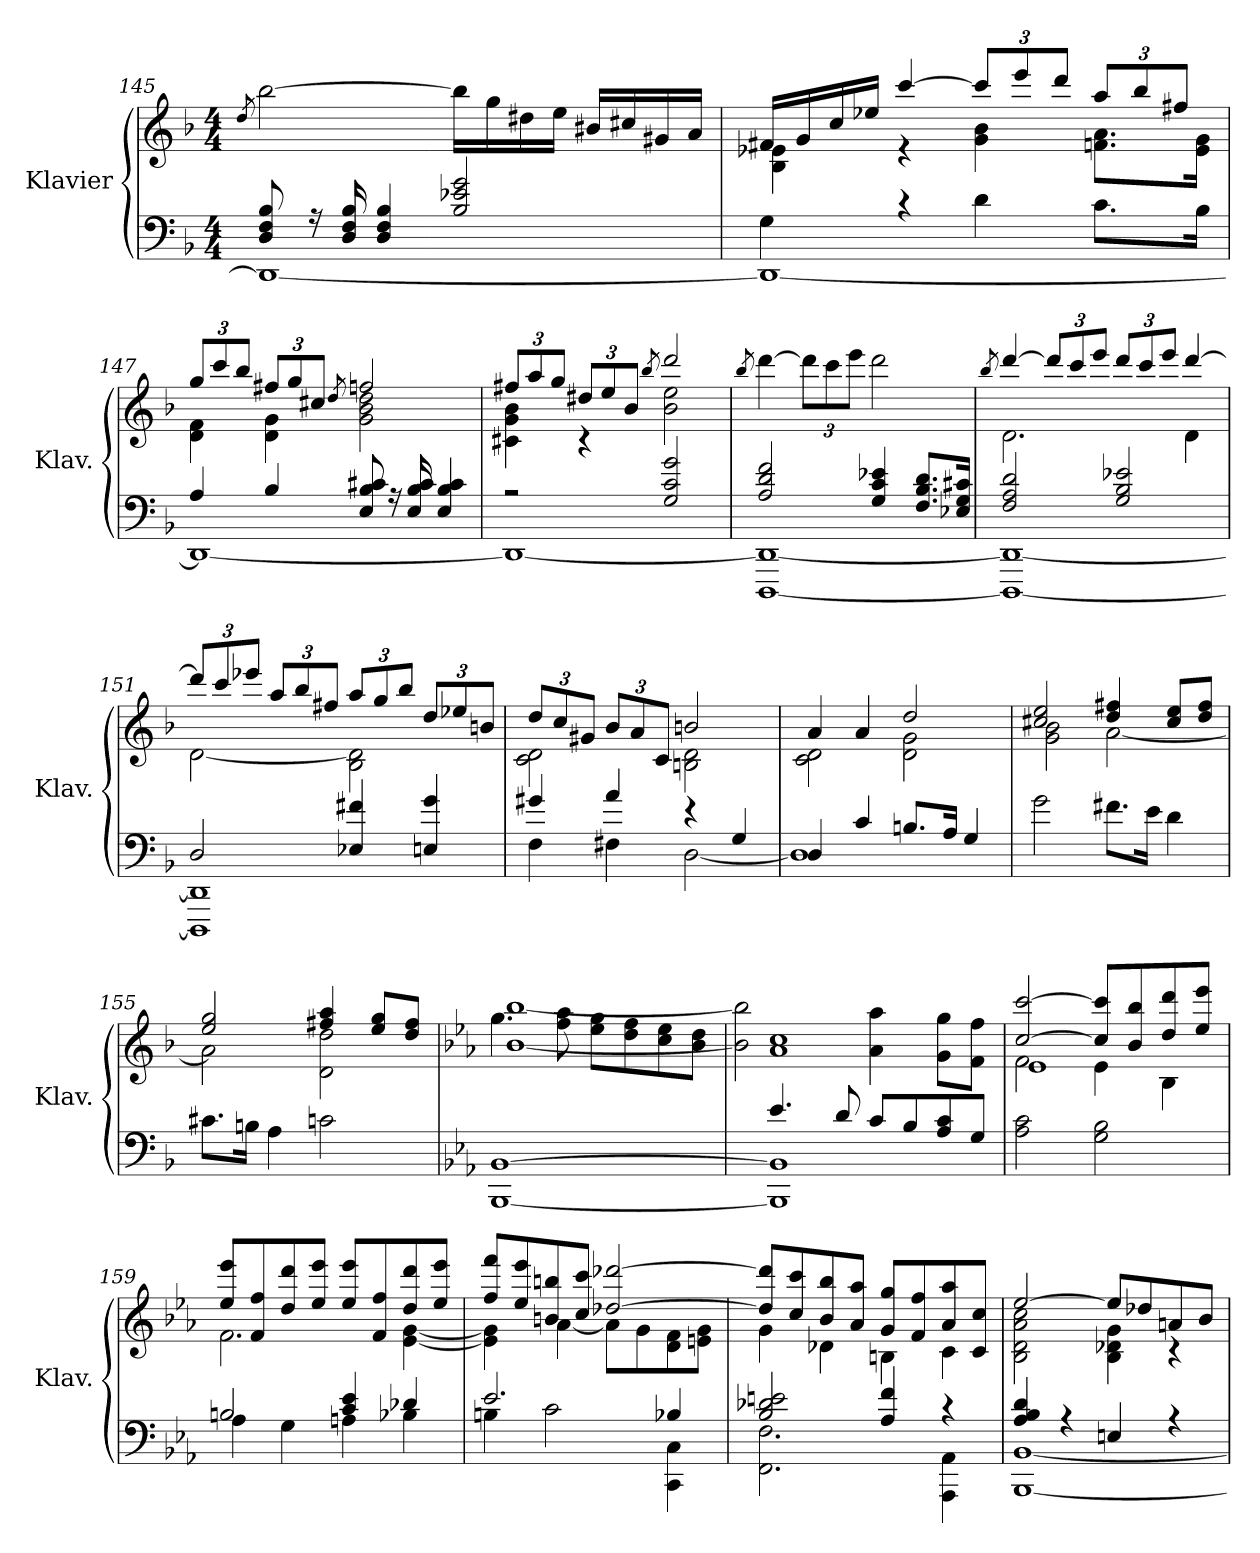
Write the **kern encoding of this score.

**kern	**kern
*part1	*part1
*staff2	*staff1
*I"Klavier	*
*I'Klav.	*
*clefF4	*clefG2
*k[b-]	*k[b-]
*M4/4	*M4/4
=145	=145
.	8qdd/
*^	*
8D/ 8F/ 8B-/	1DD_	[2bb-\
16r	.	.
16D/ 16F/ 16B-/	.	.
4D/ 4F/ 4B-/	.	.
2B-/ 2e-X/ 2g/	.	16bb-\LL]
.	.	16gg\
.	.	16dd#X\
.	.	16ee\JJ
.	.	16b#X/LL
.	.	16cc#X/
.	.	16g#X/
.	.	16a/JJ
=146	=146	=146
*	*	*^
4G\	1DD_	16f#X/LL	4B-\ 4e-X\
.	.	16g/	.
.	.	16cc/	.
.	.	16ee-X/JJ	.
4r	.	[4ccc/	4r
*	*	*Xbrackettup	*
4d\	.	12ccc/L]	4g\ 4b-\
.	.	12eee/	.
.	.	12ddd/J	.
8.c\L	.	12aa/L	8.fn\ 8.a\L
.	.	12bb-/	.
.	.	12ff#X/J	.
16B-\Jk	.	.	16e-\ 16g\Jk
=147	=147	=147	=147
4A/	1DD_	12gg/L	4d\ 4f\
.	.	12ccc/	.
.	.	12bb-/J	.
4B-/	.	12ff#X/L	4d\ 4g\
.	.	12gg/	.
.	.	12cc#X/J	.
.	.	8qdd/	.
8E/ 8B-/ 8c#X/	.	2ffn/	2g\ 2b-\ 2dd\
16r	.	.	.
16E/ 16B-/ 16c#/	.	.	.
4E/ 4B-/ 4c#/	.	.	.
!!LO:LB:g=z	!!
=148	=148	=148	=148
2r	1DD_	12ff#X/L	4c#X\ 4g\ 4b-\
.	.	12aa/	.
.	.	12gg/J	.
.	.	12dd#X/L	4r
.	.	12ee/	.
.	.	12b-/J	.
.	.	8qbb-/	.
2G/ 2c/ 2g/	.	2ddd/	2b-\ 2ee\
*	*	*v	*v
=149	=149	=149
.	.	8qbb-/
2A/ 2d/ 2f/	[1DDD 1DD_	[4ddd\
.	.	12ddd\L]
.	.	12ccc\
.	.	12eee\J
4G/ 4c/ 4e-X/	.	2ddd\
8.F/ 8.B-/ 8.d/L	.	.
16E-X/ 16G/ 16c#X/Jk	.	.
=150	=150	=150
.	.	8qbb-/
*	*	*^
2F/ 2A/ 2d/	1DDD_ 1DD_	[4ddd/	2.d\
.	.	12ddd/L]	.
.	.	12ccc/	.
.	.	12eee/J	.
2G/ 2B-/ 2e-X/	.	12ddd/L	.
.	.	12ccc/	.
.	.	12eee/J	.
.	.	[4ddd/	4d\
=151	=151	=151	=151
2D/	1DDD] 1DD]	12ddd/L]	[2d\
.	.	12ccc/	.
.	.	12eee-X/J	.
.	.	12aa/L	.
.	.	12bb-/	.
.	.	12ff#X/J	.
4E-X/ 4f#X/	.	12aa/L	2B-\ 2d\]
.	.	12gg/	.
.	.	12bb-/J	.
4En/ 4g/	.	12dd/L	.
.	.	12ee-X/	.
.	.	12bn/J	.
=152	=152	=152	=152
4g#X/	4F\	12dd/L	2c\ 2d\
.	.	12cc/	.
.	.	12g#X/J	.
4a/	4F#X\	12b-/L	.
.	.	12a/	.
.	.	12c/J	.
4r	[2D\	2bn/	2Bn\ 2d\
4G/	.	.	.
!!LO:LB:g=z	!!
=153	=153	=153	=153
4D/	1D]	4a/	2c\ 2d\
4c/	.	4a/	.
8.Bn/L	.	2dd/	2d\ 2g\
16A/Jk	.	.	.
4G/	.	.	.
*v	*v	*	*
=154	=154	=154
2g\	2cc#X/ 2ee/	2g\ 2b-\
8.f#X\L	4dd/ 4ff#X/	[2a\
16e\Jk	.	.
4d\	8cc#/ 8ee/L	.
.	8dd/ 8ff#/J	.
=155	=155	=155
8.c#X\L	2ee/ 2gg/	2a\]
16Bn\Jk	.	.
4A\	.	.
2cn\	4ff#X/ 4aa/	2d\ 2dd\
.	8ee/ 8gg/L	.
.	8dd/ 8ff#/J	.
=156	=156	=156
*k[b-e-a-]	*k[b-e-a-]	*
[1BBB- [1BB-	4.gg\	[1b- [1bb-
.	8ff\ 8aa-\	.
.	8ee-\ 8gg\L	.
.	8dd\ 8ff\	.
.	8cc\ 8ee-\	.
.	8b-\ 8dd\J	.
=157	=157	=157
*^	*	*
1BBB-] 1BB-]	4.e-/	1a- 1cc	2b-\] 2bb-\]
.	8d/	.	.
.	8c/L	.	4a-\ 4aa-\
.	8B-/	.	.
.	8A-/ 8c/	.	8g\ 8gg\L
.	8G/J	.	8f\ 8ff\J
*v	*v	*	*
=158	=158	=158
*	*	*^
2A-\ 2c\	[2cc/ [2ccc/	2f\	1e-
2G\ 2B-\	8cc/] 8ccc/]L	4e-\	.
.	8b-/ 8bb-/	.	.
.	8dd/ 8ddd/	4B-\	.
.	8ee-/ 8eee-/J	.	.
*	*	*v	*v
=159	=159	=159
*^	*	*
2Bn/	4A-\	8ee-/ 8eee-/L	2.f\
.	.	8f/ 8ff/	.
.	4G\	8dd/ 8ddd/	.
.	.	8ee-/ 8eee-/J	.
4c/ 4e-/	4An\	8ee-/ 8eee-/L	.
.	.	8f/ 8ff/	.
4d-X/	4B-X\	8dd/ 8ddd/	[4e-\ [4g\
.	.	8ee-/ 8eee-/J	.
!!LO:LB:g=z	!!
=160	=160	=160	=160
2.e-/	4Bn\	8ff/ 8fff/L	4e-\] 4g\]
.	.	8ee-/ 8eee-/	.
.	2c\	8bn/ 8bbn/	[4a-\
.	.	8cc/ 8ccc/J	.
.	.	[2dd-X/ [2ddd-X/	8a-\L]
.	.	.	8g\
4B-X/	4CC\ 4C\	.	8d\ 8f\
.	.	.	8en\ 8g\J
=161	=161	=161	=161
2B-/ 2d-X/ 2en/	2.FF\ 2.F\	8dd-/] 8ddd-/]L	4g\
.	.	8cc/ 8ccc/	.
.	.	8b-/ 8bb-/	4d-X\
.	.	8a-/ 8aa-/J	.
4A-/ 4f/	.	8g/ 8gg/L	4Bn\
.	.	8f/ 8ff/	.
4r	4AAA-\ 4AA-\	8a-/ 8aa-/	4c\
.	.	8c/ 8cc/J	.
=162	=162	=162	=162
4A-/ 4B-/ 4d/	[1BBB- [1BB-	[2ee-/	2B-\ 2d\ 2a-\ 2cc\
4r	.	.	.
4En/	.	8ee-/L]	4B-\ 4d-X\ 4g\
.	.	8dd-X/	.
4r	.	8an/	4r
.	.	8b-/J	.
*v	*v	*	*
*	*v	*v
=	=
*-	*-
